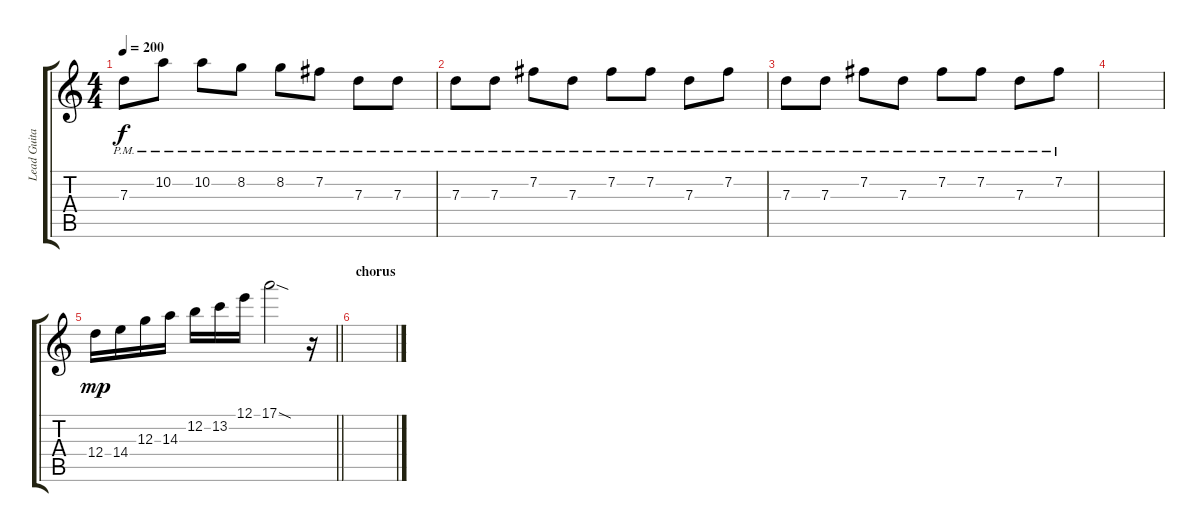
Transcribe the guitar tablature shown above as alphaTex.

\track ("Lead Guitar.Herman " "Lead Guita") {instrument overdrivenguitar}
\staff {score tabs}
\tuning (E4 B3 G3 D3 A2 E2) {hide}
\ts (4 4)
\tempo 200
\clef g2
\ks c
7.3{pm}.8{dy f} 10.2{pm}.8 10.2{pm}.8 8.2{pm}.8 8.2{pm}.8 7.2{pm}.8 7.3{pm}.8 7.3{pm}.8 |
7.3{pm}.8 7.3{pm}.8 7.2{pm}.8 7.3{pm}.8 7.2{pm}.8 7.2{pm}.8 7.3{pm}.8 7.2{pm}.8 |
7.3{pm}.8 7.3{pm}.8 7.2{pm}.8 7.3{pm}.8 7.2{pm}.8 7.2{pm}.8 7.3{pm}.8 7.2{pm}.8 |
|
\barLineRight lightlight
12.4.16{dy mp} 14.4.16 12.3.16 14.3.16 12.2.16 13.2.16 12.1.16 17.1{sod}.2 r.16 |
\section ("" "chorus")
